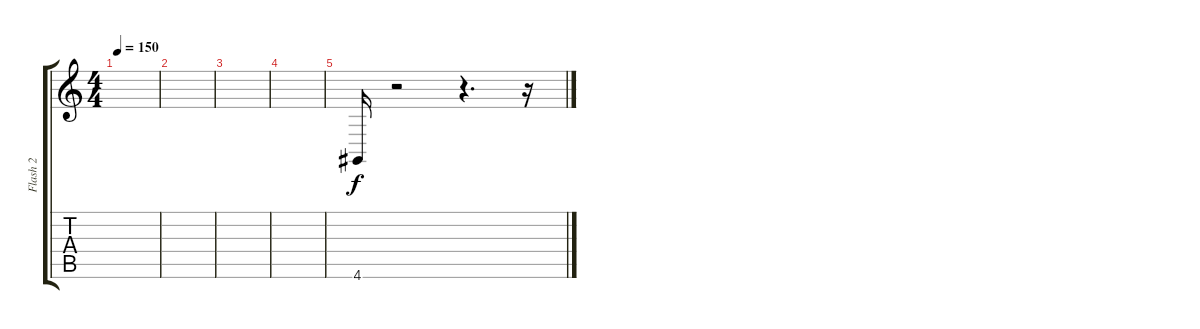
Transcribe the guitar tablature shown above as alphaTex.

\track ("Flash 2" "Flash 2") {instrument harmonica}
\staff {score tabs}
\tuning (E4 B3 G3 D3 A2 E2) {hide}
\ts (4 4)
\tempo 150
\clef g2
\ks c
|
|
|
|
4.6.16 r.2 r.4{d} r.16
